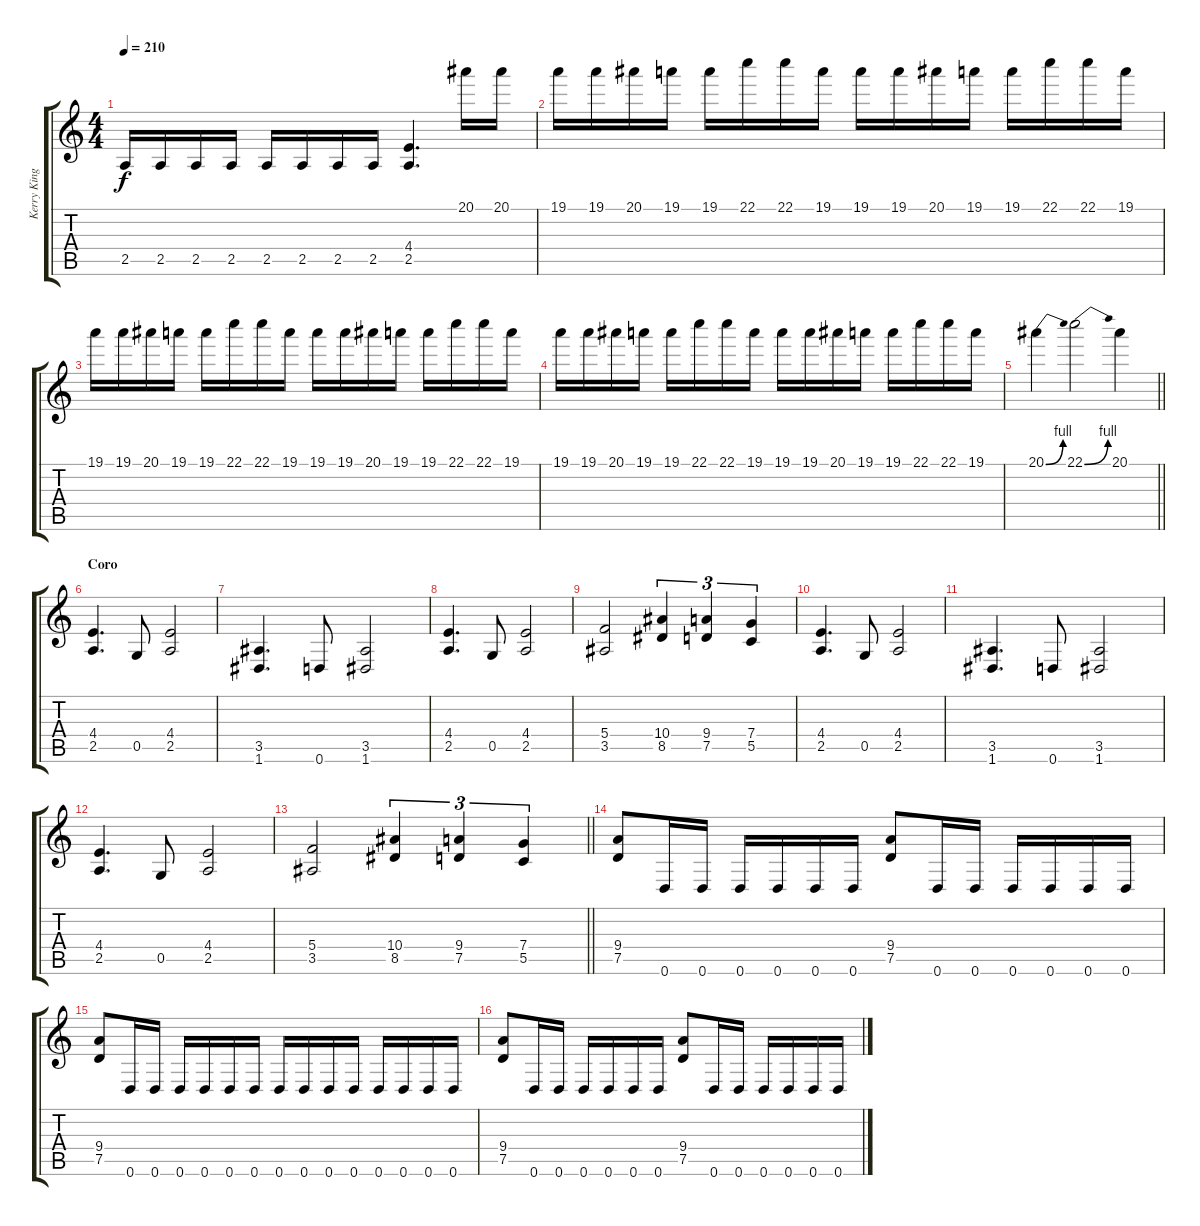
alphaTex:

\track ("Kerry King" "Kerry King") {instrument distortionguitar}
\staff {score tabs}
\tuning (D4 A3 F3 C3 G2 D2) {hide}
\ts (4 4)
\tempo 210
\clef g2
\ks c
2.5.16{dy f} 2.5.16 2.5.16 2.5.16 2.5.16 2.5.16 2.5.16 2.5.16 (4.4 2.5).4{d} 20.1.16 20.1.16 |
19.1.16 19.1.16 20.1.16 19.1.16 19.1.16 22.1.16 22.1.16 19.1.16 19.1.16 19.1.16 20.1.16 19.1.16 19.1.16 22.1.16 22.1.16 19.1.16 |
19.1.16 19.1.16 20.1.16 19.1.16 19.1.16 22.1.16 22.1.16 19.1.16 19.1.16 19.1.16 20.1.16 19.1.16 19.1.16 22.1.16 22.1.16 19.1.16 |
19.1.16 19.1.16 20.1.16 19.1.16 19.1.16 22.1.16 22.1.16 19.1.16 19.1.16 19.1.16 20.1.16 19.1.16 19.1.16 22.1.16 22.1.16 19.1.16 |
\barLineRight lightlight
20.1{be (bend 0 0 60 4)}.4 22.1{be (bend 0 0 60 4)}.2 20.1.4 |
\section ("" "Coro")
(4.4 2.5).4{d} 0.5.8 (4.4 2.5).2 |
(3.5 1.6).4{d} 0.6.8 (3.5 1.6).2 |
(4.4 2.5).4{d} 0.5.8 (4.4 2.5).2 |
(5.4 3.5).2 (10.4 8.5).4{tu (3 2)} (9.4 7.5).4{tu (3 2)} (7.4 5.5).4{tu (3 2)} |
(4.4 2.5).4{d} 0.5.8 (4.4 2.5).2 |
(3.5 1.6).4{d} 0.6.8 (3.5 1.6).2 |
(4.4 2.5).4{d} 0.5.8 (4.4 2.5).2 |
\barLineRight lightlight
(5.4 3.5).2 (10.4 8.5).4{tu (3 2)} (9.4 7.5).4{tu (3 2)} (7.4 5.5).4{tu (3 2)} |
(9.4 7.5).8 0.6.16 0.6.16 0.6.16 0.6.16 0.6.16 0.6.16 (9.4 7.5).8 0.6.16 0.6.16 0.6.16 0.6.16 0.6.16 0.6.16 |
(9.4 7.5).8 0.6.16 0.6.16 0.6.16 0.6.16 0.6.16 0.6.16 0.6.16 0.6.16 0.6.16 0.6.16 0.6.16 0.6.16 0.6.16 0.6.16 |
(9.4 7.5).8 0.6.16 0.6.16 0.6.16 0.6.16 0.6.16 0.6.16 (9.4 7.5).8 0.6.16 0.6.16 0.6.16 0.6.16 0.6.16 0.6.16
